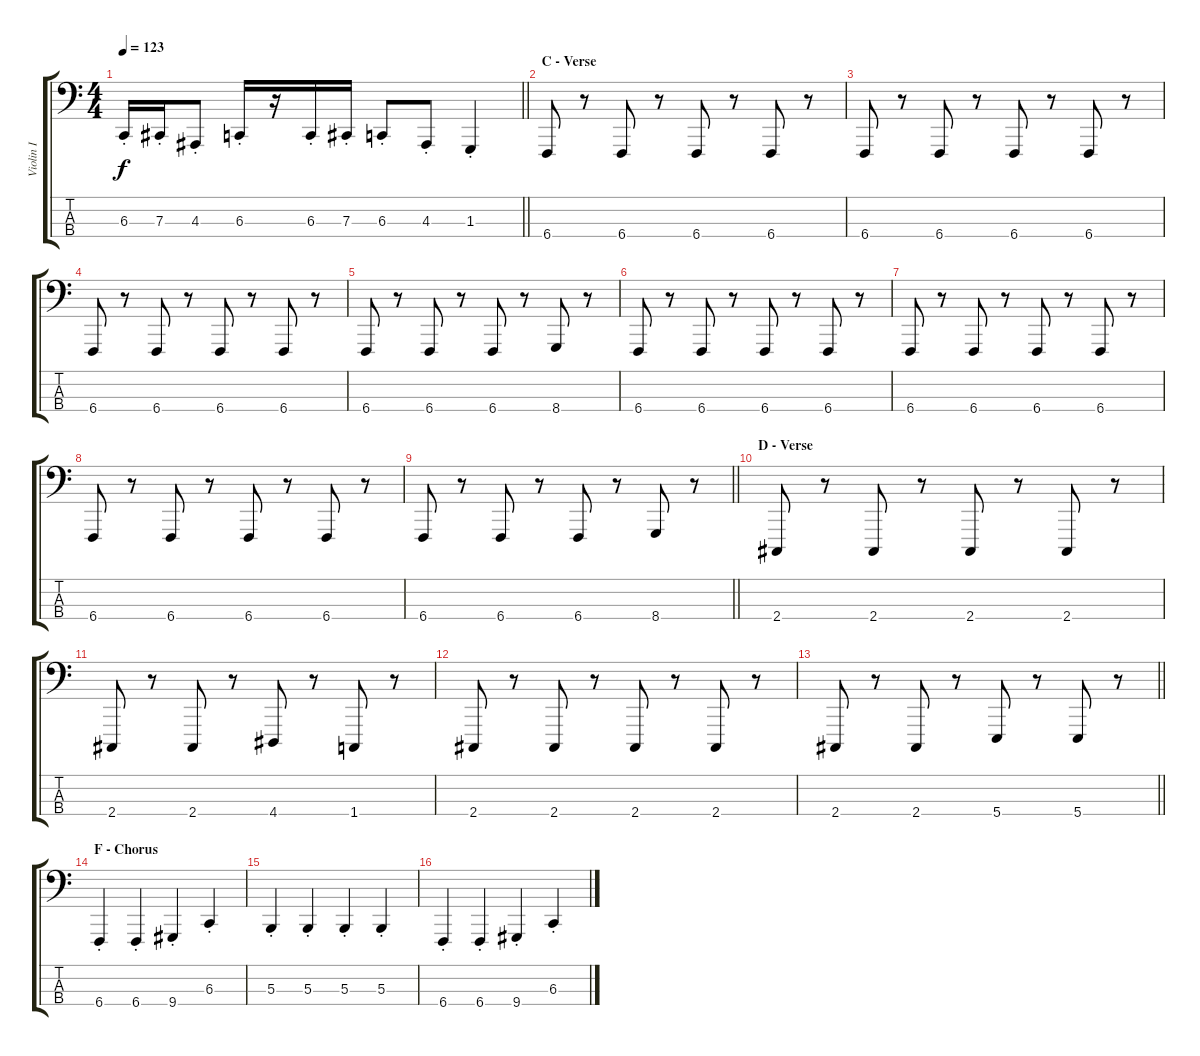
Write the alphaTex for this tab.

\track ("Violin I" "Violin I") {instrument cello}
\staff {score tabs}
\tuning (E2 B1 Gb1 B0) {hide}
\ts (4 4)
\tempo 123
\clef f4
\barLineRight lightlight
\ks c
6.3{st}.16{dy f} 7.3{st}.16 4.3{st}.8 6.3{st}.16 r.16 6.3{st}.16 7.3{st}.16 6.3{st}.8 4.3{st}.8 1.3{st}.4 |
\section ("" "C - Verse")
6.4.8 r.8 6.4.8 r.8 6.4.8 r.8 6.4.8 r.8 |
6.4.8 r.8 6.4.8 r.8 6.4.8 r.8 6.4.8 r.8 |
6.4.8 r.8 6.4.8 r.8 6.4.8 r.8 6.4.8 r.8 |
6.4.8 r.8 6.4.8 r.8 6.4.8 r.8 8.4.8 r.8 |
6.4.8 r.8 6.4.8 r.8 6.4.8 r.8 6.4.8 r.8 |
6.4.8 r.8 6.4.8 r.8 6.4.8 r.8 6.4.8 r.8 |
6.4.8 r.8 6.4.8 r.8 6.4.8 r.8 6.4.8 r.8 |
\barLineRight lightlight
6.4.8 r.8 6.4.8 r.8 6.4.8 r.8 8.4.8 r.8 |
\section ("" "D - Verse")
2.4.8 r.8 2.4.8 r.8 2.4.8 r.8 2.4.8 r.8 |
2.4.8 r.8 2.4.8 r.8 4.4.8 r.8 1.4.8 r.8 |
2.4.8 r.8 2.4.8 r.8 2.4.8 r.8 2.4.8 r.8 |
\barLineRight lightlight
2.4.8 r.8 2.4.8 r.8 5.4.8 r.8 5.4.8 r.8 |
\section ("" "F - Chorus")
6.4{st}.4 6.4{st}.4 9.4{st}.4 6.3{st}.4 |
5.3{st}.4 5.3{st}.4 5.3{st}.4 5.3{st}.4 |
6.4{st}.4 6.4{st}.4 9.4{st}.4 6.3{st}.4
